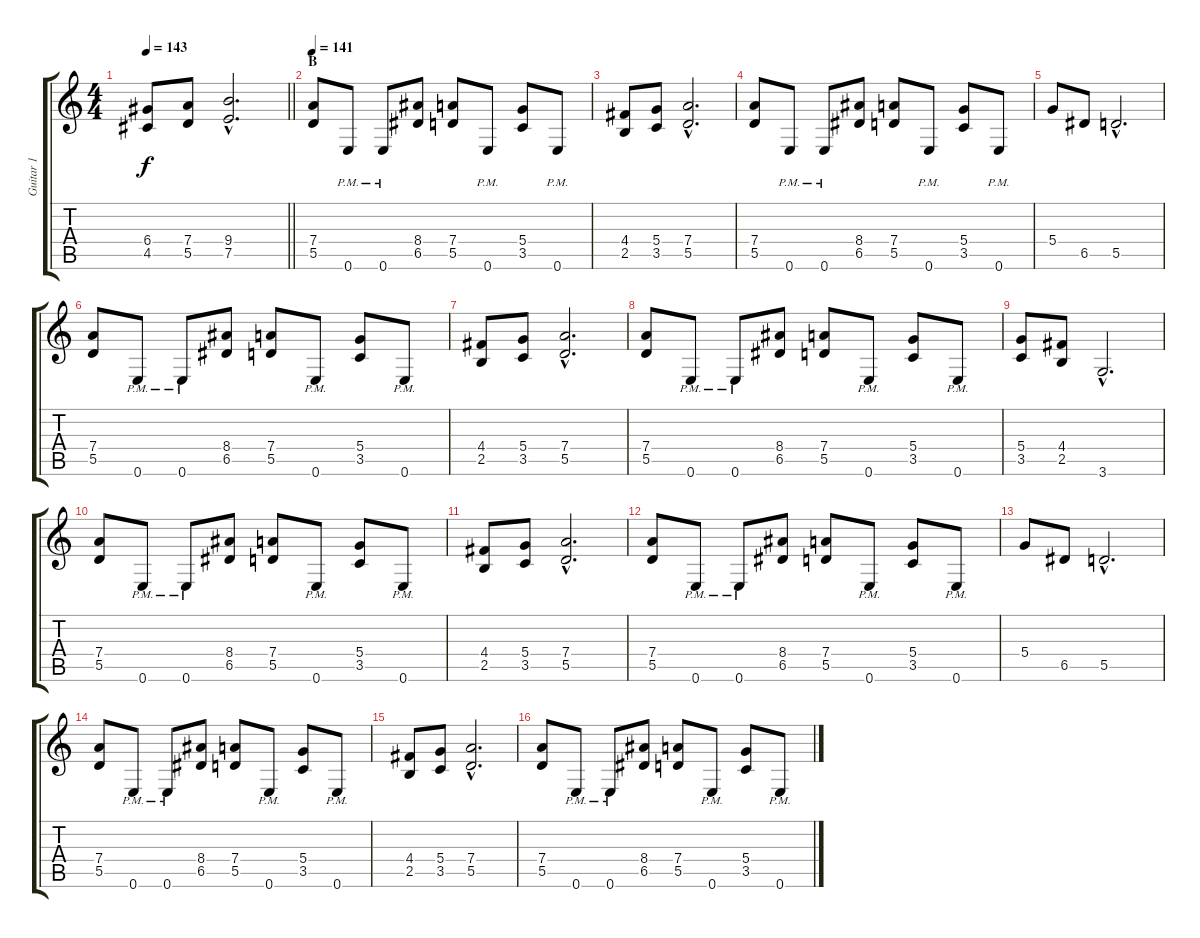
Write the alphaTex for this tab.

\track ("Guitar 1" "Guitar 1") {instrument distortionguitar}
\staff {score tabs}
\tuning (E4 B3 G3 D3 A2 E2) {hide}
\ts (4 4)
\tempo 143
\clef g2
\barLineRight lightlight
\ks c
(6.4 4.5).8{dy f} (7.4 5.5).8 (9.4{hac} 7.5{hac}).2{d} |
\section ("" "B")
\tempo 141
(7.4 5.5).8 0.6{pm}.8 0.6{pm}.8 (8.4 6.5).8 (7.4 5.5).8 0.6{pm}.8 (5.4 3.5).8 0.6{pm}.8 |
(4.4 2.5).8 (5.4 3.5).8 (7.4{hac} 5.5{hac}).2{d} |
(7.4 5.5).8 0.6{pm}.8 0.6{pm}.8 (8.4 6.5).8 (7.4 5.5).8 0.6{pm}.8 (5.4 3.5).8 0.6{pm}.8 |
5.4.8 6.5.8 5.5{hac}.2{d} |
(7.4 5.5).8 0.6{pm}.8 0.6{pm}.8 (8.4 6.5).8 (7.4 5.5).8 0.6{pm}.8 (5.4 3.5).8 0.6{pm}.8 |
(4.4 2.5).8 (5.4 3.5).8 (7.4{hac} 5.5{hac}).2{d} |
(7.4 5.5).8 0.6{pm}.8 0.6{pm}.8 (8.4 6.5).8 (7.4 5.5).8 0.6{pm}.8 (5.4 3.5).8 0.6{pm}.8 |
(5.4 3.5).8 (4.4 2.5).8 3.6{hac}.2{d} |
(7.4 5.5).8 0.6{pm}.8 0.6{pm}.8 (8.4 6.5).8 (7.4 5.5).8 0.6{pm}.8 (5.4 3.5).8 0.6{pm}.8 |
(4.4 2.5).8 (5.4 3.5).8 (7.4{hac} 5.5{hac}).2{d} |
(7.4 5.5).8 0.6{pm}.8 0.6{pm}.8 (8.4 6.5).8 (7.4 5.5).8 0.6{pm}.8 (5.4 3.5).8 0.6{pm}.8 |
5.4.8 6.5.8 5.5{hac}.2{d} |
(7.4 5.5).8 0.6{pm}.8 0.6{pm}.8 (8.4 6.5).8 (7.4 5.5).8 0.6{pm}.8 (5.4 3.5).8 0.6{pm}.8 |
(4.4 2.5).8 (5.4 3.5).8 (7.4{hac} 5.5{hac}).2{d} |
(7.4 5.5).8 0.6{pm}.8 0.6{pm}.8 (8.4 6.5).8 (7.4 5.5).8 0.6{pm}.8 (5.4 3.5).8 0.6{pm}.8
